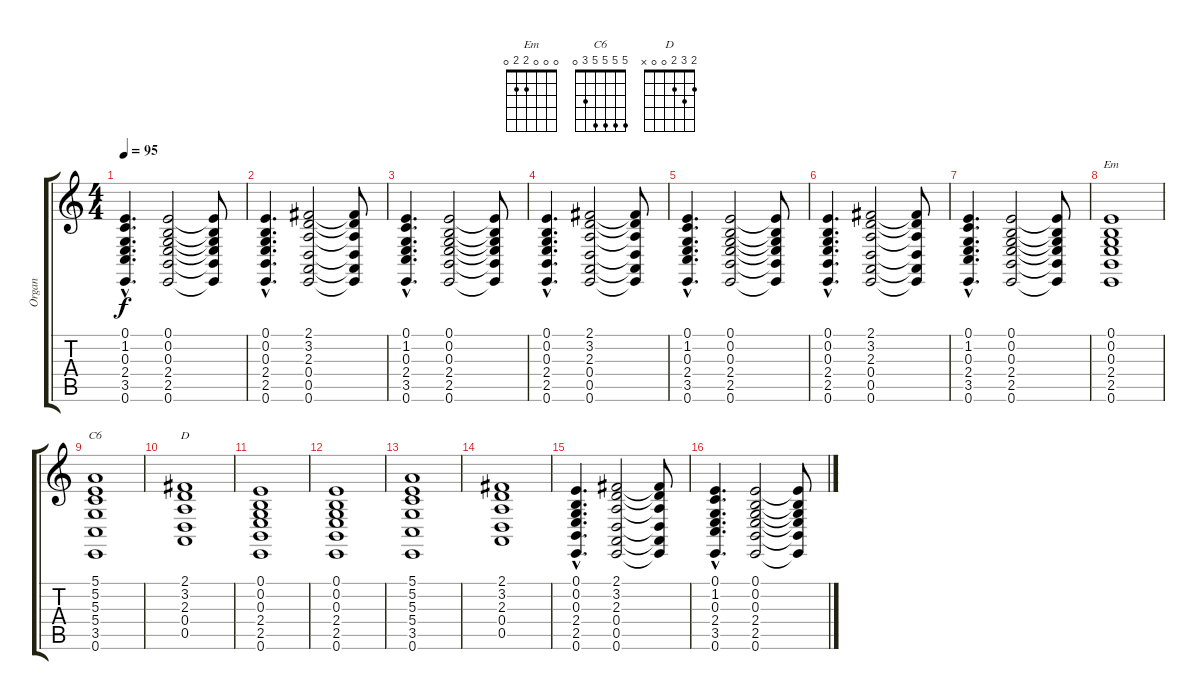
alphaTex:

\track ("Organ" "Organ") {instrument rockorgan}
\staff {score tabs}
\tuning (E4 B3 G3 D3 A2 E2) {hide}
\chord ("Em" 0 0 0 2 2 0)
\chord ("C6" 5 5 5 5 3 0)
\chord ("D" 2 3 2 0 0 x)
\ts (4 4)
\tempo 95
\clef g2
\ks c
(0.1{hac} 1.2{hac} 0.3{hac} 2.4{hac} 3.5{hac} 0.6{hac}).4{d dy f} (0.1 0.2 0.3 2.4 2.5 0.6).2 (0.1{t} 0.2{t} 0.3{t} 2.4{t} 2.5{t} 0.6{t}).8 |
(0.1{hac} 0.2{hac} 0.3{hac} 2.4{hac} 2.5{hac} 0.6{hac}).4{d} (2.1 3.2 2.3 0.4 0.5 0.6).2 (2.1{t} 3.2{t} 2.3{t} 0.4{t} 0.5{t} 0.6{t}).8 |
(0.1{hac} 1.2{hac} 0.3{hac} 2.4{hac} 3.5{hac} 0.6{hac}).4{d} (0.1 0.2 0.3 2.4 2.5 0.6).2 (0.1{t} 0.2{t} 0.3{t} 2.4{t} 2.5{t} 0.6{t}).8 |
(0.1{hac} 0.2{hac} 0.3{hac} 2.4{hac} 2.5{hac} 0.6{hac}).4{d} (2.1 3.2 2.3 0.4 0.5 0.6).2 (2.1{t} 3.2{t} 2.3{t} 0.4{t} 0.5{t} 0.6{t}).8 |
(0.1{hac} 1.2{hac} 0.3{hac} 2.4{hac} 3.5{hac} 0.6{hac}).4{d} (0.1 0.2 0.3 2.4 2.5 0.6).2 (0.1{t} 0.2{t} 0.3{t} 2.4{t} 2.5{t} 0.6{t}).8 |
(0.1{hac} 0.2{hac} 0.3{hac} 2.4{hac} 2.5{hac} 0.6{hac}).4{d} (2.1 3.2 2.3 0.4 0.5 0.6).2 (2.1{t} 3.2{t} 2.3{t} 0.4{t} 0.5{t} 0.6{t}).8 |
(0.1{hac} 1.2{hac} 0.3{hac} 2.4{hac} 3.5{hac} 0.6{hac}).4{d} (0.1 0.2 0.3 2.4 2.5 0.6).2 (0.1{t} 0.2{t} 0.3{t} 2.4{t} 2.5{t} 0.6{t}).8 |
(0.1 0.2 0.3 2.4 2.5 0.6).1{ch "Em"} |
(5.1 5.2 5.3 5.4 3.5 0.6).1{ch "C6"} |
(2.1 3.2 2.3 0.4 0.5).1{ch "D"} |
(0.1 0.2 0.3 2.4 2.5 0.6).1 |
(0.1 0.2 0.3 2.4 2.5 0.6).1 |
(5.1 5.2 5.3 5.4 3.5 0.6).1 |
(2.1 3.2 2.3 0.4 0.5).1 |
(0.1{hac} 0.2{hac} 0.3{hac} 2.4{hac} 2.5{hac} 0.6{hac}).4{d} (2.1 3.2 2.3 0.4 0.5 0.6).2 (2.1{t} 3.2{t} 2.3{t} 0.4{t} 0.5{t} 0.6{t}).8 |
(0.1{hac} 1.2{hac} 0.3{hac} 2.4{hac} 3.5{hac} 0.6{hac}).4{d} (0.1 0.2 0.3 2.4 2.5 0.6).2 (0.1{t} 0.2{t} 0.3{t} 2.4{t} 2.5{t} 0.6{t}).8
